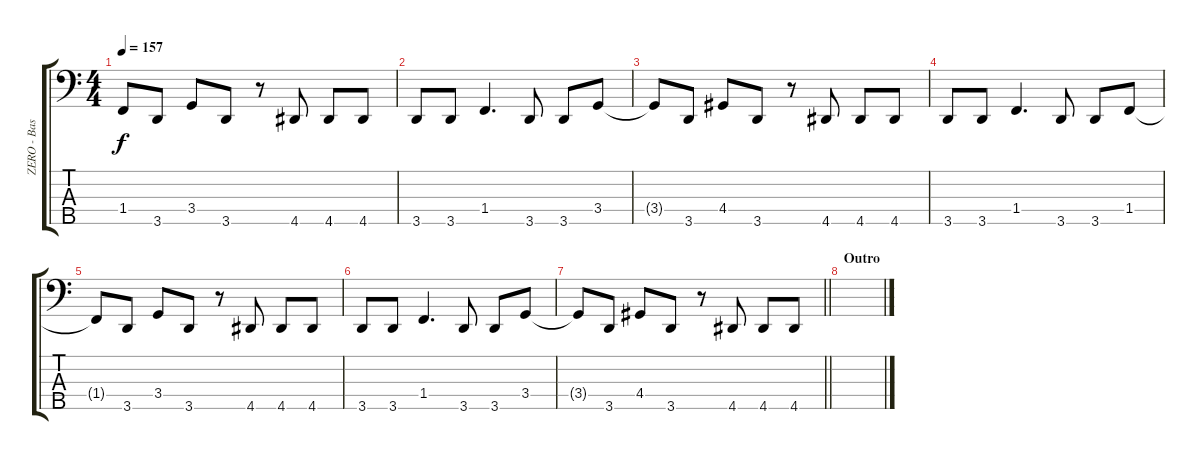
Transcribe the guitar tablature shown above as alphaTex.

\track ("ZERO - Bass" "ZERO - Bas") {instrument electricbassfinger}
\staff {score tabs}
\tuning (G2 D2 A1 E1 B0) {hide}
\ts (4 4)
\tempo 157
\clef f4
\ks c
1.4{t}.8{dy f} 3.5.8 3.4.8 3.5.8 r.8 4.5.8 4.5.8 4.5.8 |
3.5.8 3.5.8 1.4.4{d} 3.5.8 3.5.8 3.4.8 |
3.4{t}.8 3.5.8 4.4.8 3.5.8 r.8 4.5.8 4.5.8 4.5.8 |
3.5.8 3.5.8 1.4.4{d} 3.5.8 3.5.8 1.4.8 |
1.4{t}.8 3.5.8 3.4.8 3.5.8 r.8 4.5.8 4.5.8 4.5.8 |
3.5.8 3.5.8 1.4.4{d} 3.5.8 3.5.8 3.4.8 |
\barLineRight lightlight
3.4{t}.8 3.5.8 4.4.8 3.5.8 r.8 4.5.8 4.5.8 4.5.8 |
\section ("" "Outro")
